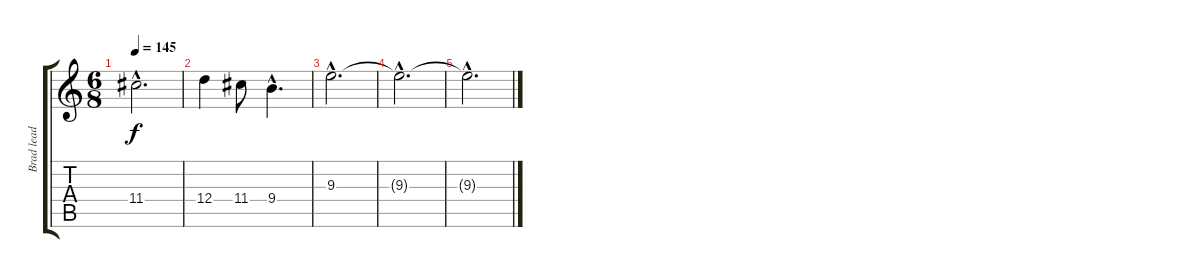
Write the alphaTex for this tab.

\track ("Brad lead" "Brad lead") {instrument distortionguitar}
\staff {score tabs}
\tuning (E4 B3 G3 D3 A2 E2) {hide}
\ts (6 8)
\tempo 145
\clef g2
\ks c
11.4{hac}.2{d dy f} |
12.4.4 11.4.8 9.4{hac}.4{d} |
9.3{hac}.2{d} |
9.3{hac t}.2{d} |
9.3{hac t}.2{d}
